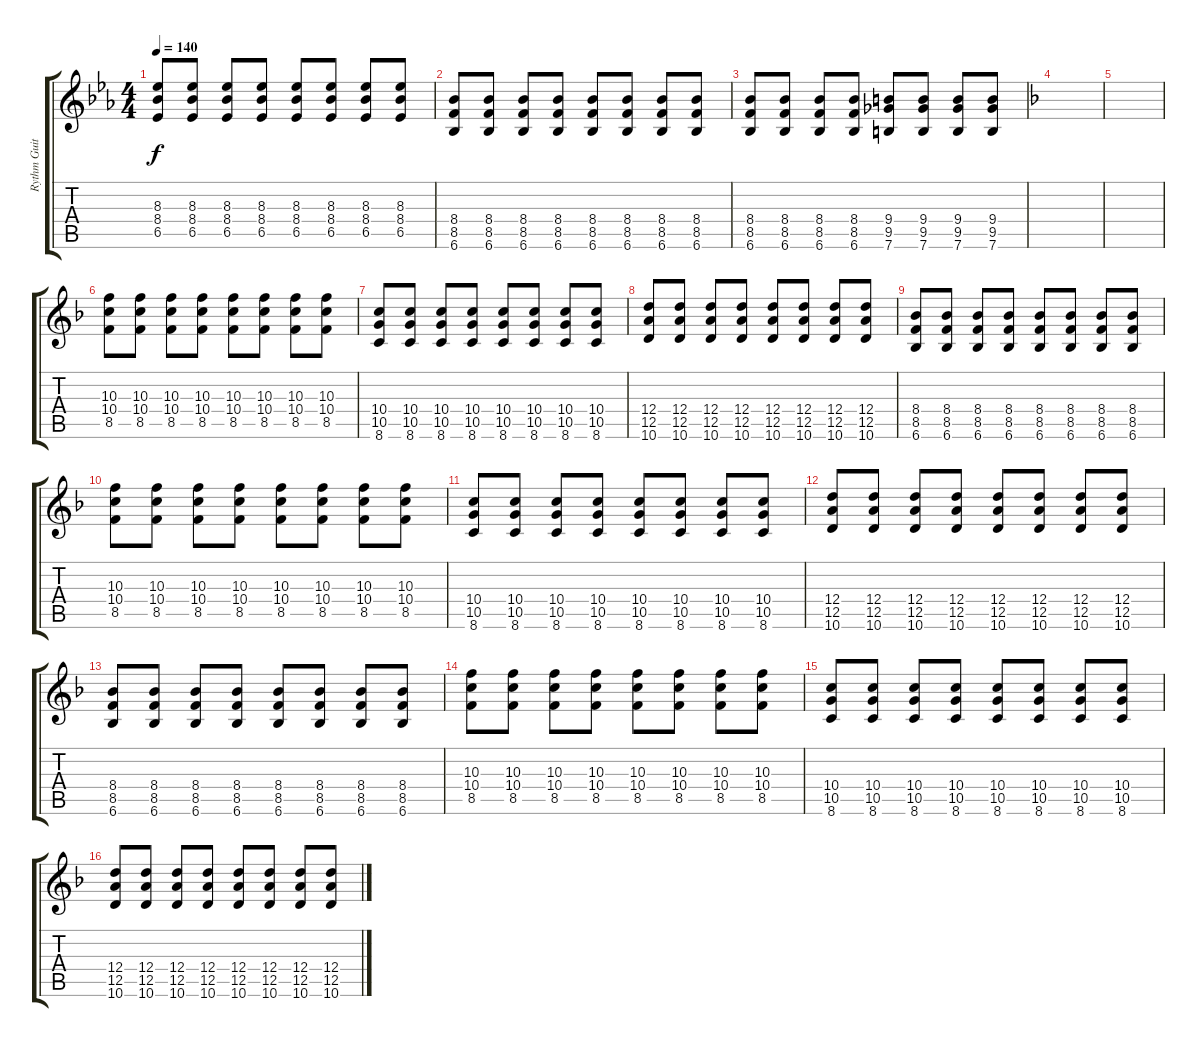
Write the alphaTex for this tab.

\track ("Rythm Guitar" "Rythm Guit") {instrument overdrivenguitar}
\staff {score tabs}
\tuning (E4 B3 G3 D3 A2 E2) {hide}
\ts (4 4)
\tempo 140
\clef g2
\ks eb
(8.3 8.4 6.5).8{dy f} (8.3 8.4 6.5).8 (8.3 8.4 6.5).8 (8.3 8.4 6.5).8 (8.3 8.4 6.5).8 (8.3 8.4 6.5).8 (8.3 8.4 6.5).8 (8.3 8.4 6.5).8 |
(8.4 8.5 6.6).8 (8.4 8.5 6.6).8 (8.4 8.5 6.6).8 (8.4 8.5 6.6).8 (8.4 8.5 6.6).8 (8.4 8.5 6.6).8 (8.4 8.5 6.6).8 (8.4 8.5 6.6).8 |
(8.4 8.5 6.6).8 (8.4 8.5 6.6).8 (8.4 8.5 6.6).8 (8.4 8.5 6.6).8 (9.4 9.5 7.6).8 (9.4 9.5 7.6).8 (9.4 9.5 7.6).8 (9.4 9.5 7.6).8 |
\ks f
|
|
(10.3 10.4 8.5).8 (10.3 10.4 8.5).8 (10.3 10.4 8.5).8 (10.3 10.4 8.5).8 (10.3 10.4 8.5).8 (10.3 10.4 8.5).8 (10.3 10.4 8.5).8 (10.3 10.4 8.5).8 |
(10.4 10.5 8.6).8 (10.4 10.5 8.6).8 (10.4 10.5 8.6).8 (10.4 10.5 8.6).8 (10.4 10.5 8.6).8 (10.4 10.5 8.6).8 (10.4 10.5 8.6).8 (10.4 10.5 8.6).8 |
(12.4 12.5 10.6).8 (12.4 12.5 10.6).8 (12.4 12.5 10.6).8 (12.4 12.5 10.6).8 (12.4 12.5 10.6).8 (12.4 12.5 10.6).8 (12.4 12.5 10.6).8 (12.4 12.5 10.6).8 |
(8.4 8.5 6.6).8 (8.4 8.5 6.6).8 (8.4 8.5 6.6).8 (8.4 8.5 6.6).8 (8.4 8.5 6.6).8 (8.4 8.5 6.6).8 (8.4 8.5 6.6).8 (8.4 8.5 6.6).8 |
(10.3 10.4 8.5).8 (10.3 10.4 8.5).8 (10.3 10.4 8.5).8 (10.3 10.4 8.5).8 (10.3 10.4 8.5).8 (10.3 10.4 8.5).8 (10.3 10.4 8.5).8 (10.3 10.4 8.5).8 |
(10.4 10.5 8.6).8 (10.4 10.5 8.6).8 (10.4 10.5 8.6).8 (10.4 10.5 8.6).8 (10.4 10.5 8.6).8 (10.4 10.5 8.6).8 (10.4 10.5 8.6).8 (10.4 10.5 8.6).8 |
(12.4 12.5 10.6).8 (12.4 12.5 10.6).8 (12.4 12.5 10.6).8 (12.4 12.5 10.6).8 (12.4 12.5 10.6).8 (12.4 12.5 10.6).8 (12.4 12.5 10.6).8 (12.4 12.5 10.6).8 |
(8.4 8.5 6.6).8 (8.4 8.5 6.6).8 (8.4 8.5 6.6).8 (8.4 8.5 6.6).8 (8.4 8.5 6.6).8 (8.4 8.5 6.6).8 (8.4 8.5 6.6).8 (8.4 8.5 6.6).8 |
(10.3 10.4 8.5).8 (10.3 10.4 8.5).8 (10.3 10.4 8.5).8 (10.3 10.4 8.5).8 (10.3 10.4 8.5).8 (10.3 10.4 8.5).8 (10.3 10.4 8.5).8 (10.3 10.4 8.5).8 |
(10.4 10.5 8.6).8 (10.4 10.5 8.6).8 (10.4 10.5 8.6).8 (10.4 10.5 8.6).8 (10.4 10.5 8.6).8 (10.4 10.5 8.6).8 (10.4 10.5 8.6).8 (10.4 10.5 8.6).8 |
(12.4 12.5 10.6).8 (12.4 12.5 10.6).8 (12.4 12.5 10.6).8 (12.4 12.5 10.6).8 (12.4 12.5 10.6).8 (12.4 12.5 10.6).8 (12.4 12.5 10.6).8 (12.4 12.5 10.6).8
